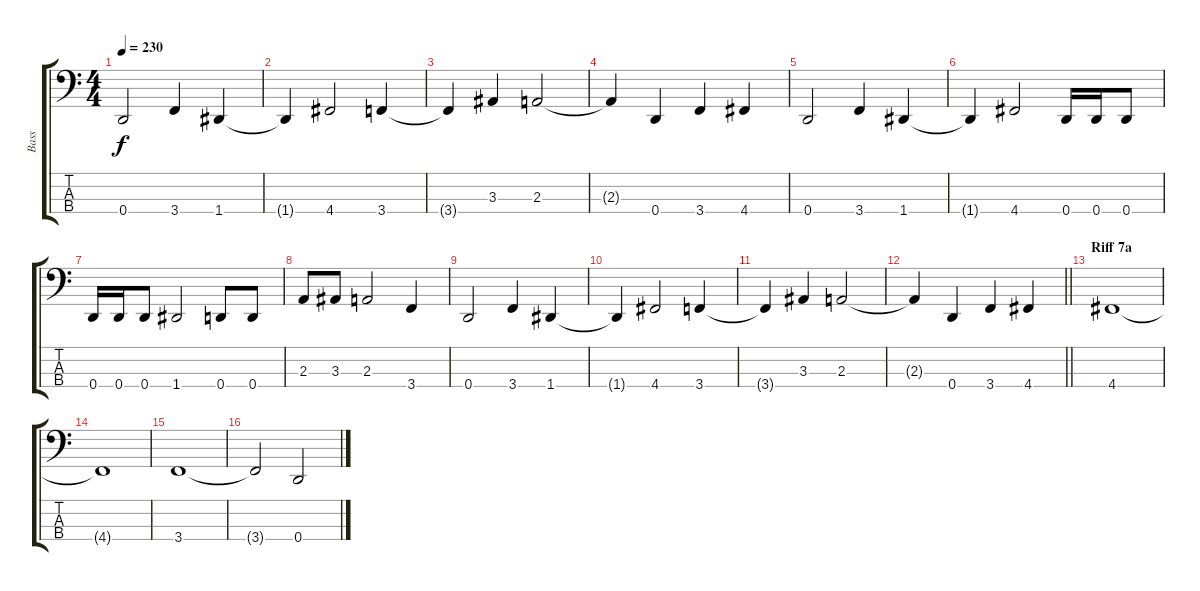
\track ("Bass" "Bass") {instrument electricbassfinger}
\staff {score tabs}
\tuning (F2 C2 G1 D1) {hide}
\ts (4 4)
\tempo 230
\clef f4
\ks c
0.4.2{dy f} 3.4.4 1.4.4 |
1.4{t}.4 4.4.2 3.4.4 |
3.4{t}.4 3.3.4 2.3.2 |
2.3{t}.4 0.4.4 3.4.4 4.4.4 |
0.4.2 3.4.4 1.4.4 |
1.4{t}.4 4.4.2 0.4.16 0.4.16 0.4.8 |
0.4.16 0.4.16 0.4.8 1.4.2 0.4.8 0.4.8 |
2.3.8 3.3.8 2.3.2 3.4.4 |
0.4.2 3.4.4 1.4.4 |
1.4{t}.4 4.4.2 3.4.4 |
3.4{t}.4 3.3.4 2.3.2 |
\barLineRight lightlight
2.3{t}.4 0.4.4 3.4.4 4.4.4 |
\section ("" "Riff 7a")
4.4.1 |
4.4{t}.1 |
3.4.1 |
3.4{t}.2 0.4.2
